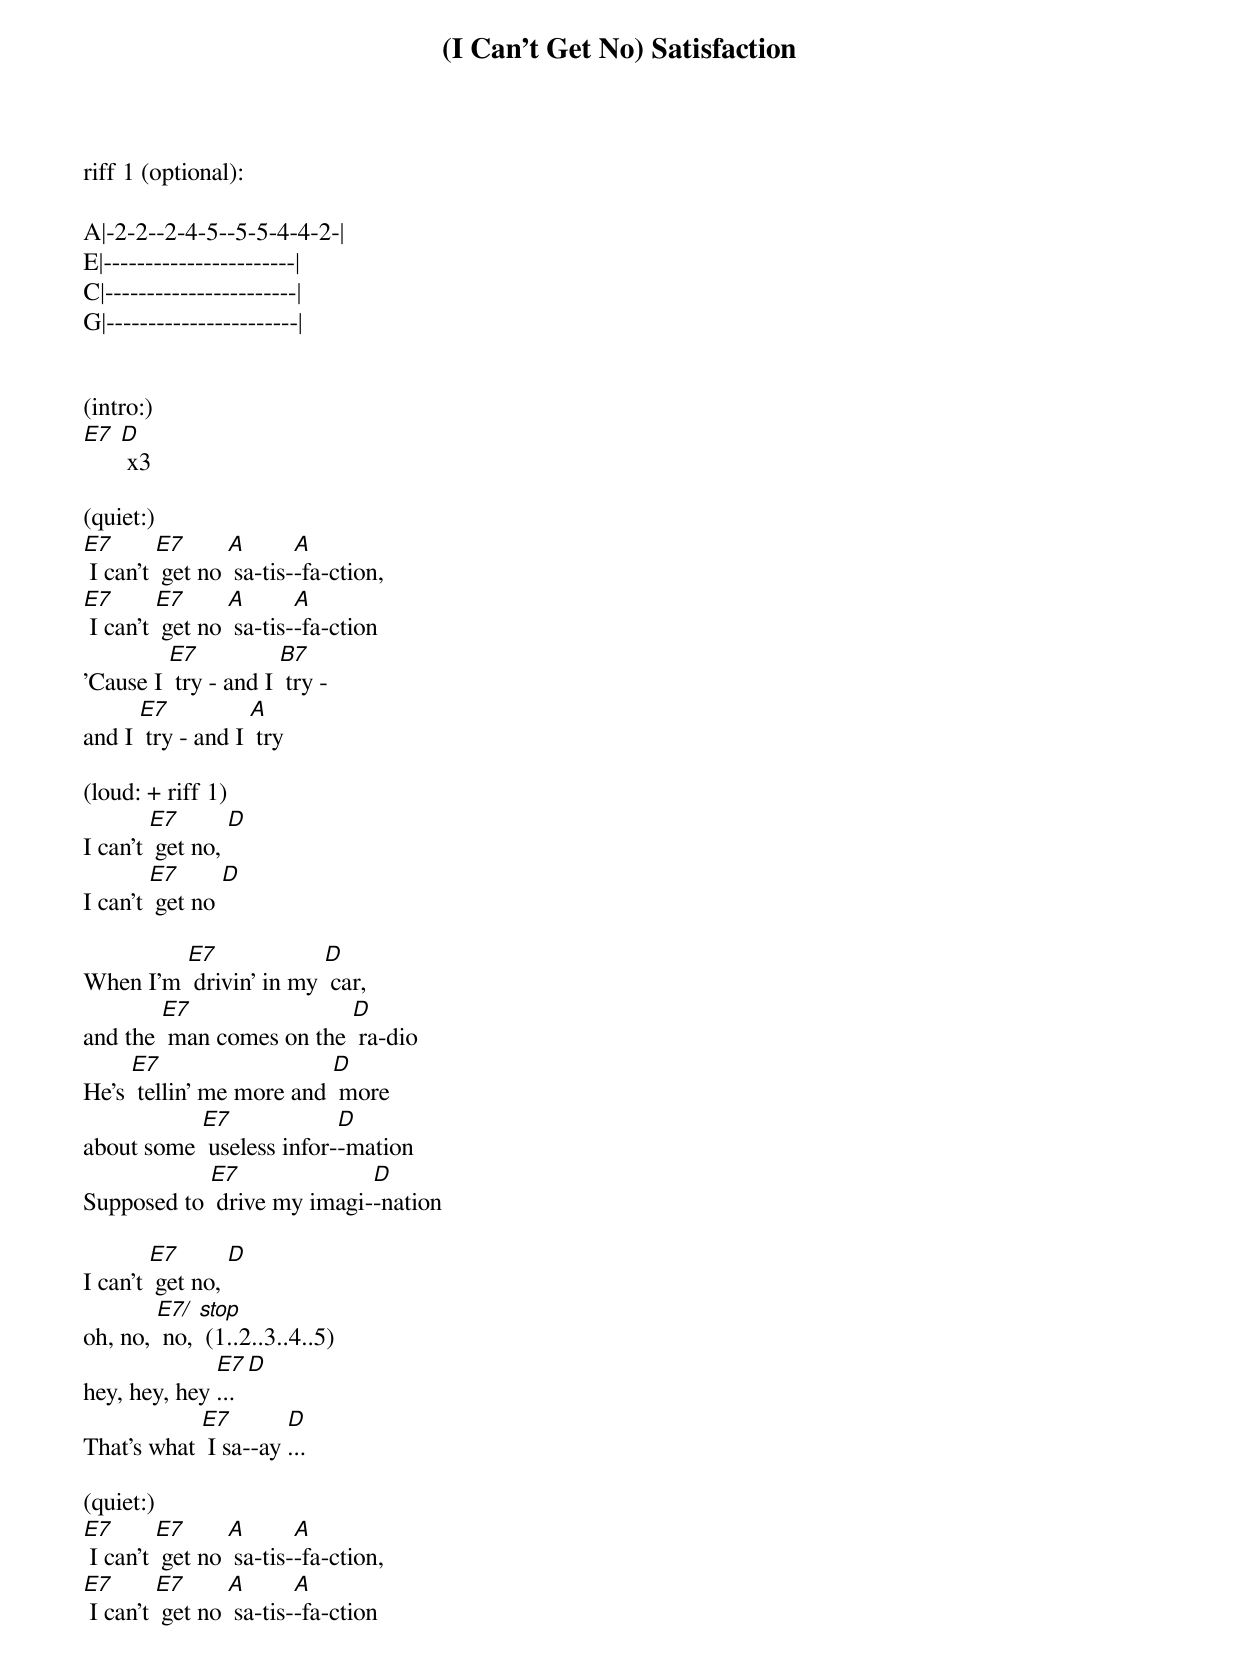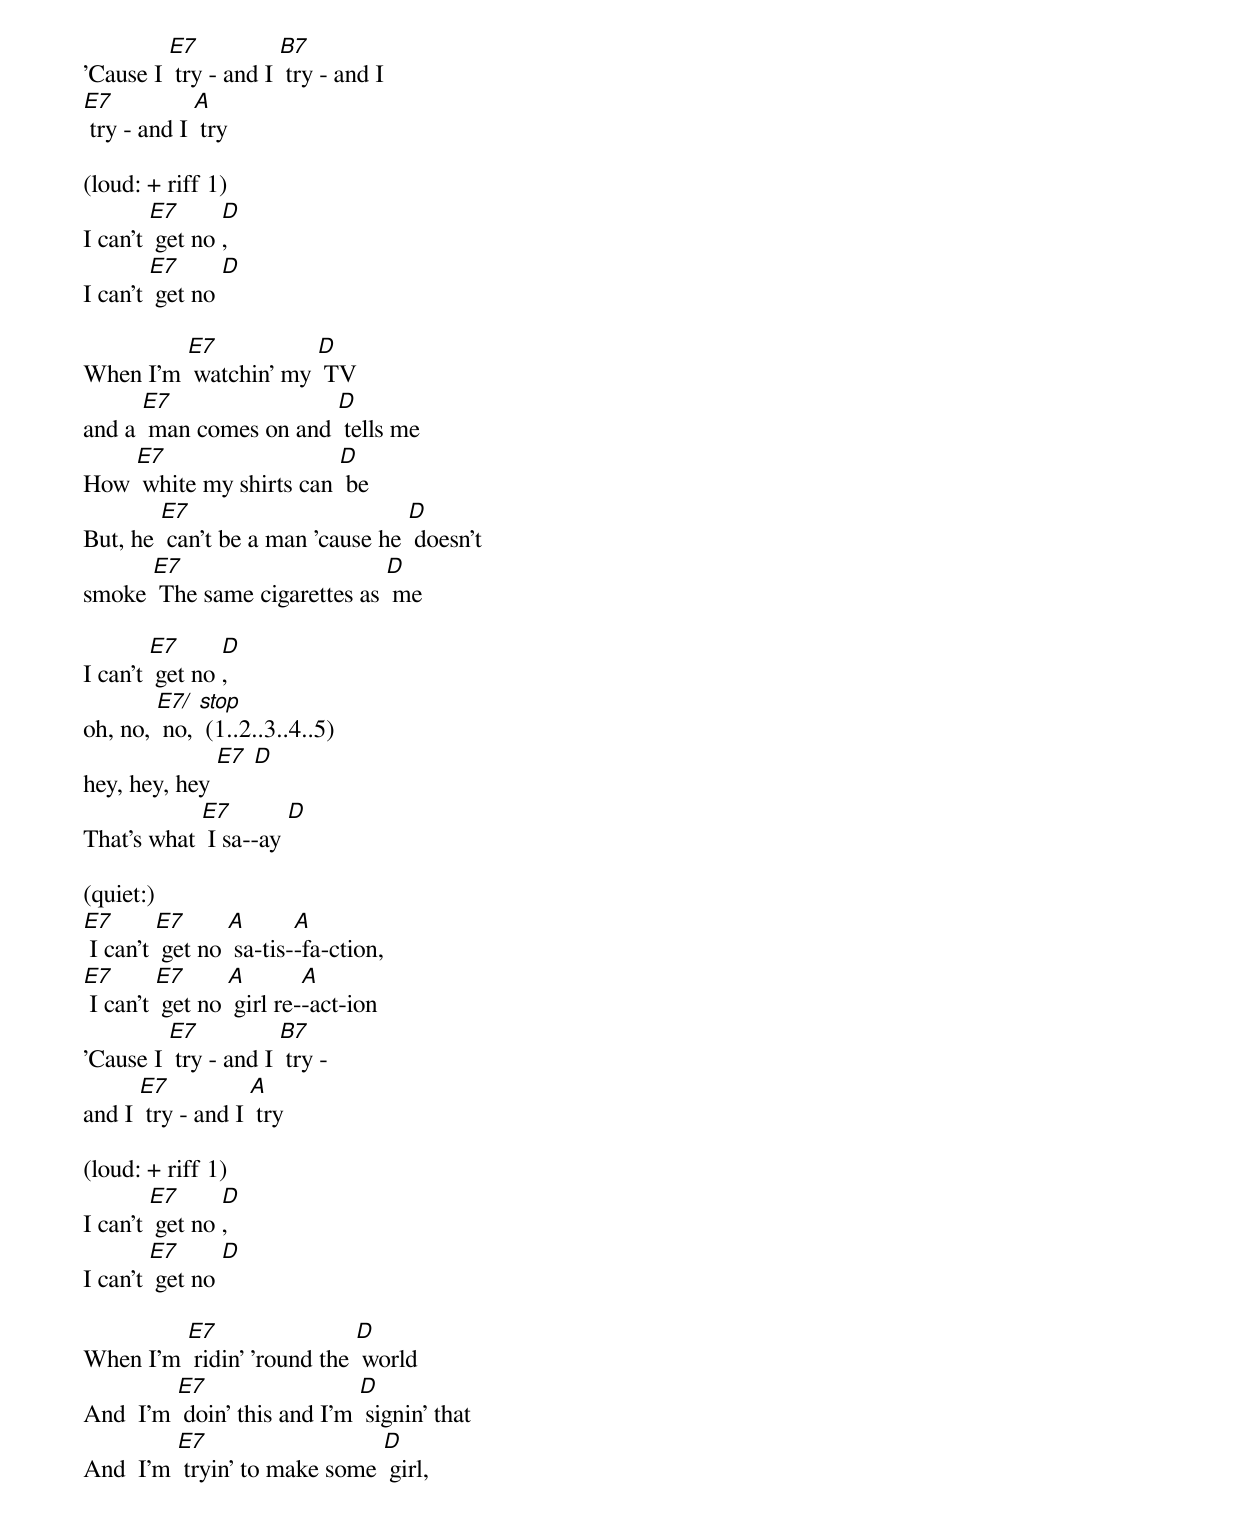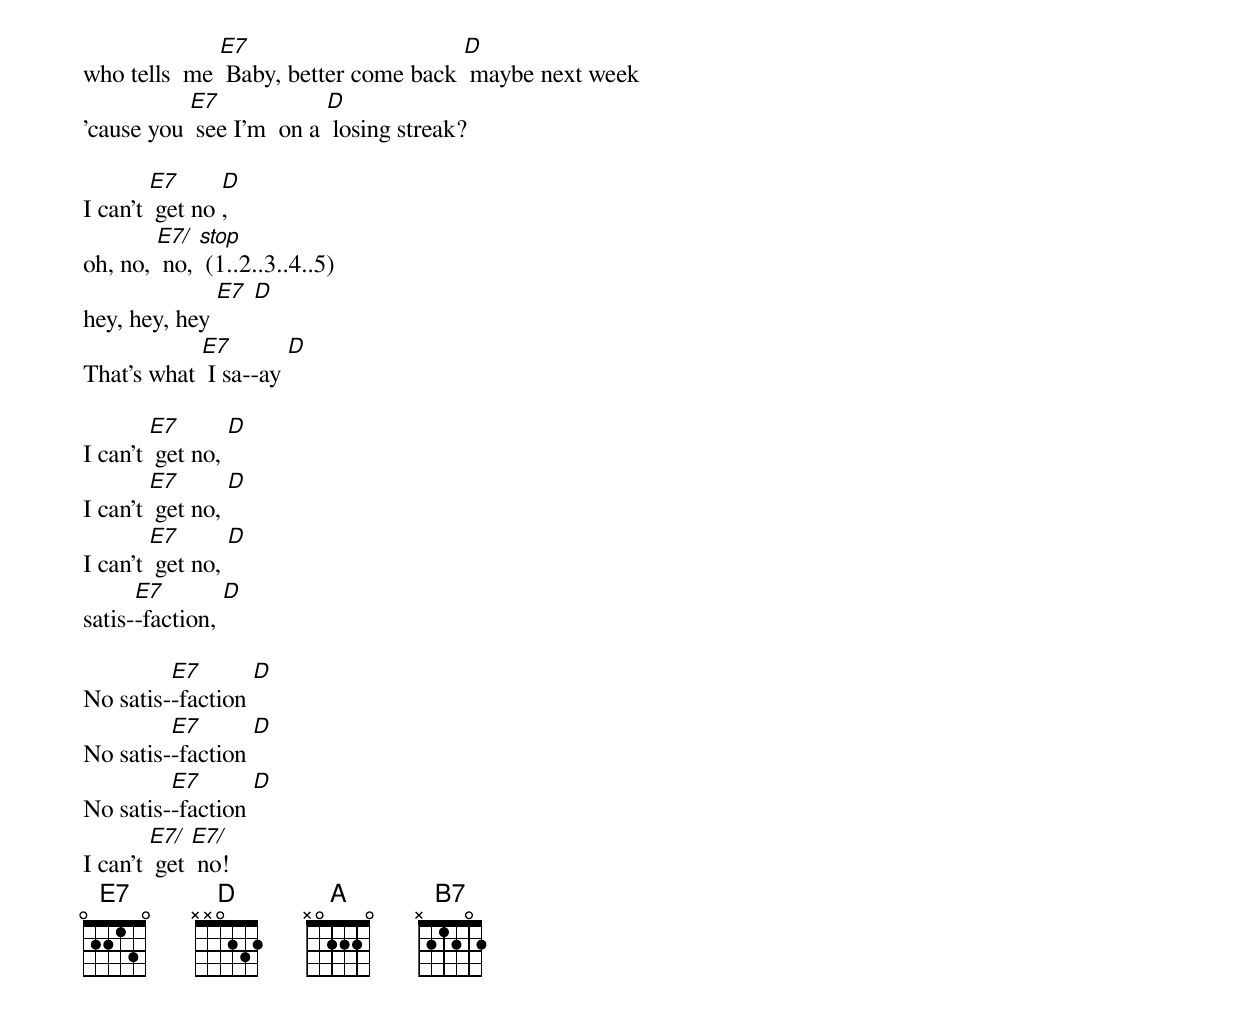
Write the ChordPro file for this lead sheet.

{t:(I Can't Get No) Satisfaction}
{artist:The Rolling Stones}
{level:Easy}
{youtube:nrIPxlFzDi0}
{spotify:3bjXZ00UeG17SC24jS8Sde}

riff 1 (optional):
<pre>
A|-2-2--2-4-5--5-5-4-4-2-|
E|-----------------------|
C|-----------------------|
G|-----------------------|
</pre>

(intro:)
[E7] [D] x3

(quiet:)
[E7] I can't [E7] get no [A] sa-tis-[A]-fa-ction,
[E7] I can't [E7] get no [A] sa-tis-[A]-fa-ction
'Cause I [E7] try - and I [B7] try -
and I [E7] try - and I [A] try

(loud: + riff 1)
I can't [E7] get no, [D]
I can't [E7] get no [D]

When I'm [E7] drivin' in my [D] car,
and the [E7] man comes on the [D] ra-dio
He's [E7] tellin' me more and [D] more
about some [E7] useless infor-[D]-mation
Supposed to [E7] drive my imagi-[D]-nation

I can't [E7] get no, [D]
oh, no, [E7/] no, [stop] (1..2..3..4..5)
hey, hey, hey [E7]... [D]
That's what [E7] I sa--ay [D]...

(quiet:)
[E7] I can't [E7] get no [A] sa-tis-[A]-fa-ction,
[E7] I can't [E7] get no [A] sa-tis-[A]-fa-ction
'Cause I [E7] try - and I [B7] try - and I
[E7] try - and I [A] try

(loud: + riff 1)
I can't [E7] get no [D],
I can't [E7] get no [D]

When I'm [E7] watchin' my [D] TV
and a [E7] man comes on and [D] tells me
How [E7] white my shirts can [D] be
But, he [E7] can't be a man 'cause he [D] doesn't
smoke [E7] The same cigarettes as [D] me

I can't [E7] get no [D],
oh, no, [E7/] no, [stop] (1..2..3..4..5)
hey, hey, hey [E7] [D]
That's what [E7] I sa--ay [D]

(quiet:)
[E7] I can't [E7] get no [A] sa-tis-[A]-fa-ction,
[E7] I can't [E7] get no [A] girl re-[A]-act-ion
'Cause I [E7] try - and I [B7] try -
and I [E7] try - and I [A] try

(loud: + riff 1)
I can't [E7] get no [D],
I can't [E7] get no [D]

When I'm [E7] ridin' 'round the [D] world
And  I'm [E7] doin' this and I'm [D] signin' that
And  I'm [E7] tryin' to make some [D] girl,
who tells  me [E7] Baby, better come back [D] maybe next week
'cause you [E7] see I'm  on a [D] losing streak?

I can't [E7] get no [D],
oh, no, [E7/] no, [stop] (1..2..3..4..5)
hey, hey, hey [E7] [D]
That's what [E7] I sa--ay [D]

I can't [E7] get no, [D]
I can't [E7] get no, [D]
I can't [E7] get no, [D]
satis-[E7]-faction, [D]

No satis-[E7]-faction [D]
No satis-[E7]-faction [D]
No satis-[E7]-faction [D]
I can't [E7/] get [E7/] no!
